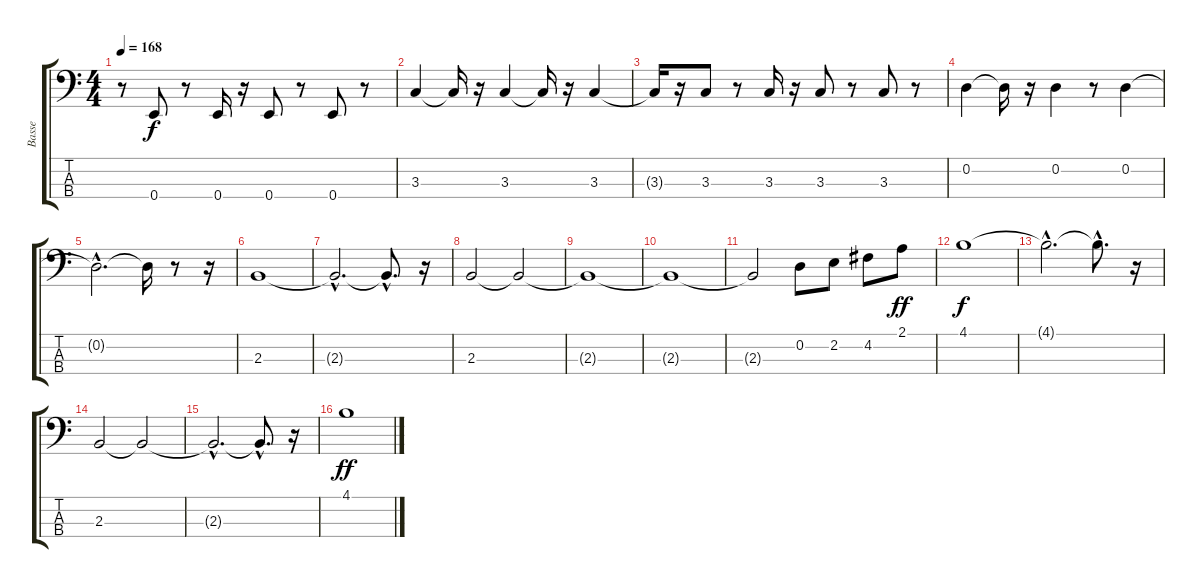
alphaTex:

\track ("Basse" "Basse") {instrument electricbassfinger}
\staff {score tabs}
\tuning (G2 D2 A1 E1) {hide}
\ts (4 4)
\tempo 168
\clef f4
\ks c
r.8{dy f} 0.4.8 r.8 0.4.16 r.16 0.4.8 r.8 0.4.8 r.8 |
3.3.4 3.3{t}.16 r.16 3.3.4 3.3{t}.16 r.16 3.3.4 |
3.3{t}.16 r.16 3.3.8 r.8 3.3.16 r.16 3.3.8 r.8 3.3.8 r.8 |
0.2.4 0.2{t}.16 r.16 0.2.4 r.8 0.2.4 |
0.2{hac t}.2{d} 0.2{t}.16 r.8 r.16 |
2.3.1 |
2.3{hac t}.2{d} 2.3{hac t}.8{d} r.16 |
2.3.2 2.3{t}.2 |
2.3{t}.1 |
2.3{t}.1 |
2.3{t}.2 0.2.8 2.2.8 4.2.8 2.1.8{dy ff} |
4.1.1{dy f} |
4.1{hac t}.2{d} 4.1{hac t}.8{d} r.16 |
2.3.2 2.3{t}.2 |
2.3{hac t}.2{d} 2.3{hac t}.8{d} r.16 |
4.1.1{dy ff}
